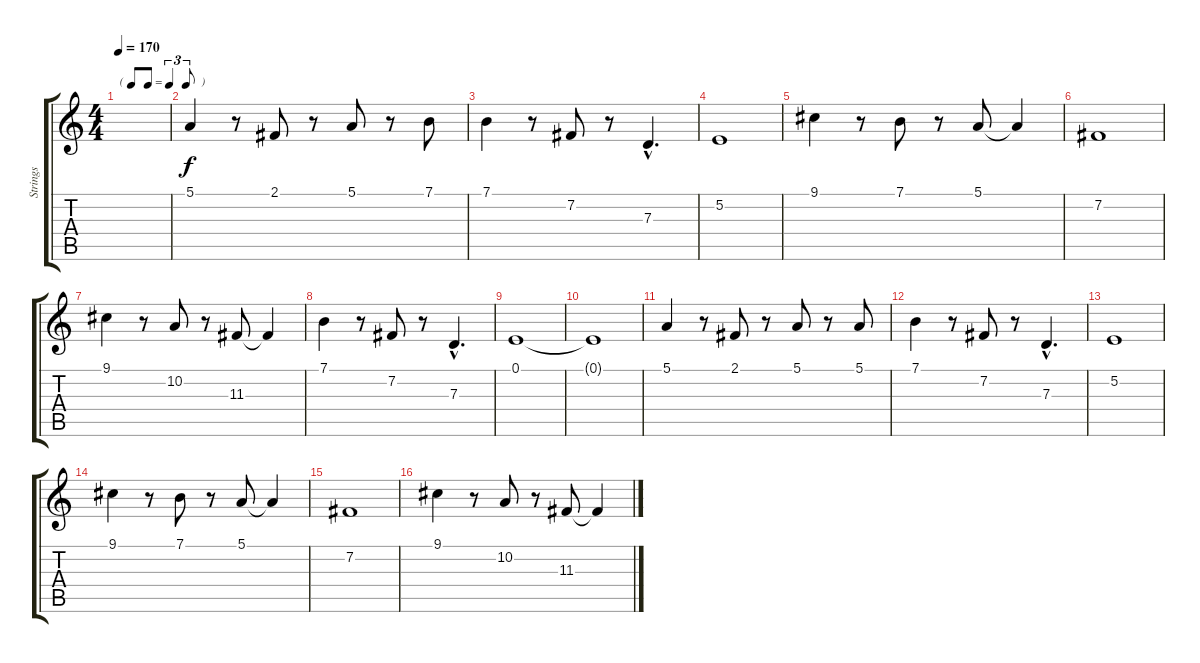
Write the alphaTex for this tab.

\track ("Strings" "Strings") {instrument stringensemble1}
\staff {score tabs}
\tuning (E4 B3 G3 D3 A2 E2) {hide}
\ts (4 4)
\tf triplet8th
\tempo 170
\clef g2
\ks c
|
5.1.4 r.8 2.1.8 r.8 5.1.8 r.8 7.1.8 |
7.1.4 r.8 7.2.8 r.8 7.3{hac}.4{d} |
5.2.1 |
9.1.4 r.8 7.1.8 r.8 5.1.8 5.1{t}.4 |
7.2.1 |
9.1.4 r.8 10.2.8 r.8 11.3.8 11.3{t}.4 |
7.1.4 r.8 7.2.8 r.8 7.3{hac}.4{d} |
0.1.1 |
0.1{t}.1 |
5.1.4 r.8 2.1.8 r.8 5.1.8 r.8 5.1.8 |
7.1.4 r.8 7.2.8 r.8 7.3{hac}.4{d} |
5.2.1 |
9.1.4 r.8 7.1.8 r.8 5.1.8 5.1{t}.4 |
7.2.1 |
9.1.4 r.8 10.2.8 r.8 11.3.8 11.3{t}.4
